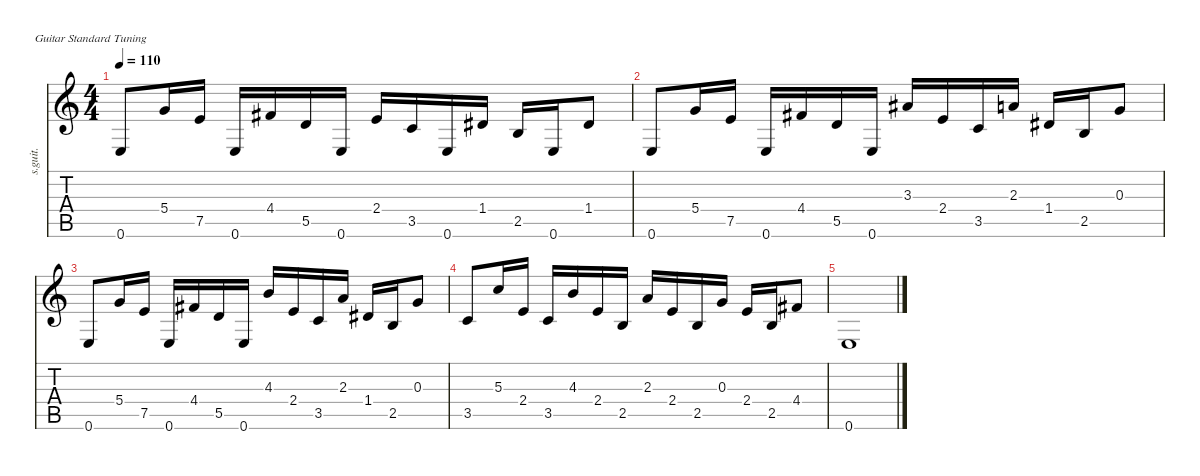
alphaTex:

\defaultSystemsLayout 4
\hideDynamics
\bracketExtendMode nobrackets
\otherSystemsTrackNameOrientation horizontal
\track ("Steel Guitar" "s.guit.") {instrument acousticguitarsteel}
\staff {score tabs}
\tuning (E4 B3 G3 D3 A2 E2)
\ts (4 4)
\tempo 110
\clef g2
\ks c
0.6.8{dy mf} 5.4.16 7.5.16 0.6.16 4.4{acc #}.16 5.5.16 0.6.16 2.4.16 3.5.16 0.6.16 1.4{acc #}.16 2.5.16 0.6.16 1.4{acc #}.8 |
0.6.8 5.4.16 7.5.16 0.6.16 4.4{acc #}.16 5.5.16 0.6.16 3.3{acc #}.16 2.4.16 3.5.16 2.3.16 1.4{acc #}.16 2.5.16 0.3.8 |
0.6.8 5.4.16 7.5.16 0.6.16 4.4{acc #}.16 5.5.16 0.6.16 4.3.16 2.4.16 3.5.16 2.3.16 1.4{acc #}.16 2.5.16 0.3.8 |
3.5.8 5.3.16 2.4.16 3.5.16 4.3.16 2.4.16 2.5.16 2.3.16 2.4.16 2.5.16 0.3.16 2.4.16 2.5.16 4.4{acc #}.8 |
0.6.1
